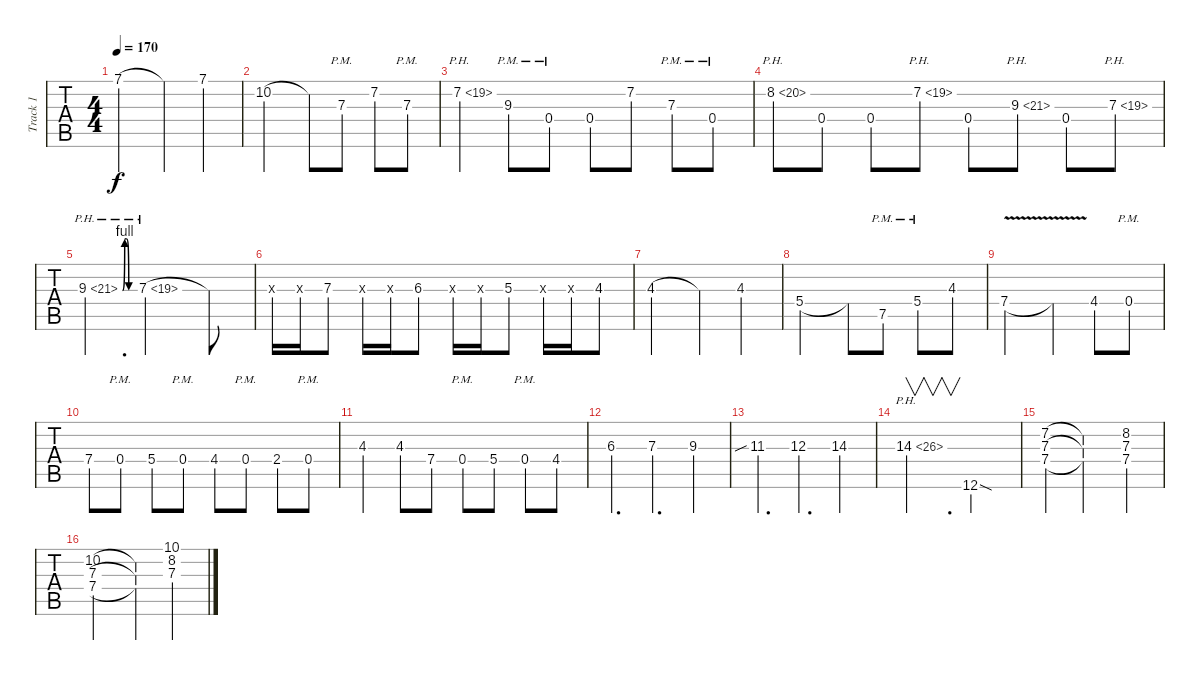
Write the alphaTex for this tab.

\track ("Track 1" "Track 1") {instrument distortionguitar}
\staff {tabs}
\tuning (E4 B3 G3 D3 A2 E2) {hide}
\ts (4 4)
\tempo 170
\clef g2
\ks c
7.1.2{dy f} 7.1{t}.4 7.1.4 |
10.2.2 10.2{t}.8 7.3{pm}.8 7.2.8 7.3{pm}.8 |
7.2{ph 12}.4 9.3{pm}.8 0.4{pm}.8 0.4.8 7.2.8 7.3{pm}.8 0.4{pm}.8 |
8.2{ph 12}.8 0.4.8 0.4.8 7.2{ph 12}.8 0.4.8 9.3{ph 12}.8 0.4.8 7.3{ph 12}.8 |
9.3{be (custom 0 0 10 4 20 4 30 0 60 0) ph 12}.4{d} 7.3{ph 12}.2 7.3{t}.8 |
0.3{x}.16 0.3{x}.16 7.3.8 0.3{x}.16 0.3{x}.16 6.3.8 0.3{x}.16 0.3{x}.16 5.3.8 0.3{x}.16 0.3{x}.16 4.3.8 |
4.3.2 4.3{t}.4 4.3.4 |
5.4.2 5.4{t}.8 7.5{pm}.8 5.4{pm}.8 4.3.8 |
7.4{v}.2 7.4{t}.4 4.4.8 0.4{pm}.8 |
7.4.8 0.4{pm}.8 5.4.8 0.4{pm}.8 4.4.8 0.4{pm}.8 2.4.8 0.4{pm}.8 |
4.3.4 4.3.8 7.4.8 0.4{pm}.8 5.4.8 0.4{pm}.8 4.4.8 |
6.3.4{d} 7.3.4{d} 9.3.4 |
11.3{sib}.4{d} 12.3.4{d} 14.3.4 |
14.3{ph 12}.2{v d} 12.6{sod}.4 |
(7.2 7.3 7.4).4 (7.2{t} 7.3{t} 7.4{t}).2 (8.2 7.3 7.4).4 |
(10.2 7.3 7.4).2 (10.2{t} 7.3{t} 7.4{t}).4 (10.1 8.2 7.3).4
